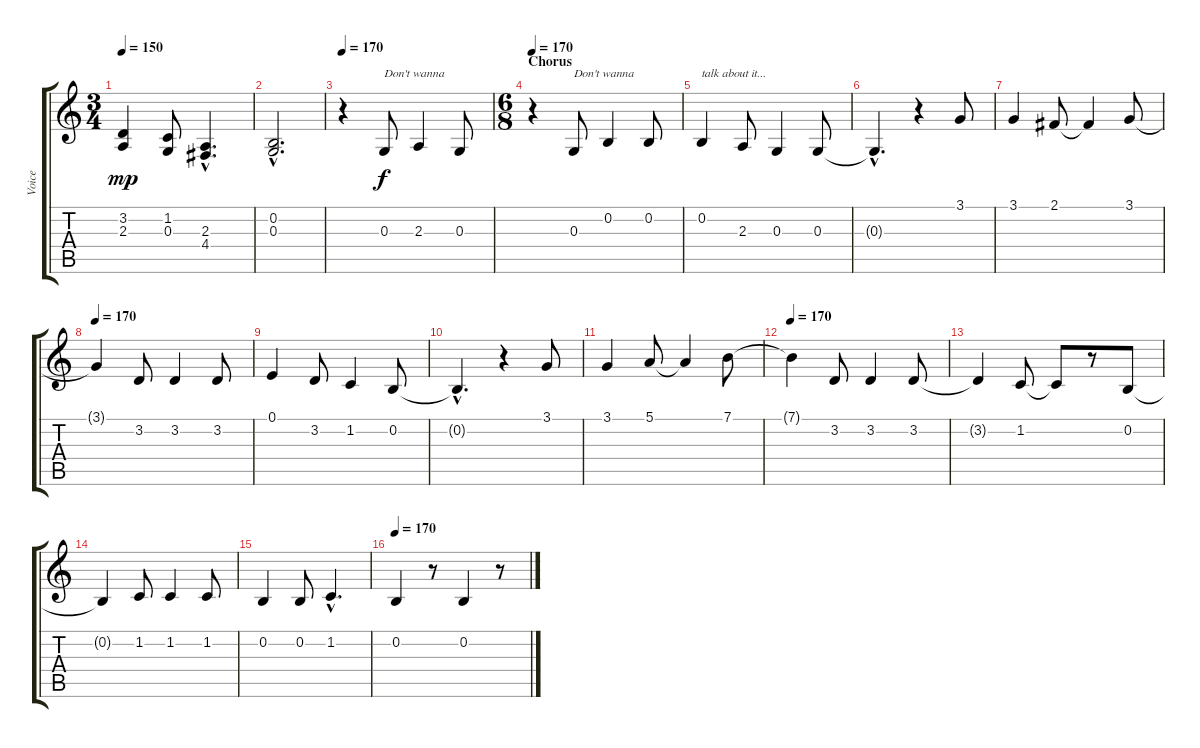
\track ("Voice" "Voice") {instrument clarinet}
\staff {score tabs}
\tuning (E4 B3 G3 D3 A2 E2) {hide}
\ts (3 4)
\tempo 150
\clef g2
\ks c
(3.2 2.3).4{dy mp} (1.2 0.3).8 (2.3{hac} 4.4{hac}).4{d} |
(0.2{hac} 0.3{hac}).2{d} |
\tempo 170
r.4 0.3.8{txt "Don't wanna" dy f} 2.3.4 0.3.8 |
\ts (6 8)
\section ("" "Chorus")
\tempo 170
r.4 0.3.8{txt "Don't wanna"} 0.2.4 0.2.8 |
0.2.4{txt "talk about it..."} 2.3.8 0.3.4 0.3.8 |
0.3{hac t}.4{d} r.4 3.1.8 |
3.1.4 2.1.8 2.1{t}.4 3.1.8 |
\tempo 170
3.1{t}.4 3.2.8 3.2.4 3.2.8 |
0.1.4 3.2.8 1.2.4 0.2.8 |
0.2{hac t}.4{d} r.4 3.1.8 |
3.1.4 5.1.8 5.1{t}.4 7.1.8 |
\tempo 170
7.1{t}.4 3.2.8 3.2.4 3.2.8 |
3.2{t}.4 1.2.8 1.2{t}.8 r.8 0.2.8 |
0.2{t}.4 1.2.8 1.2.4 1.2.8 |
0.2.4 0.2.8 1.2{hac}.4{d} |
\tempo 170
0.2.4 r.8 0.2.4 r.8
